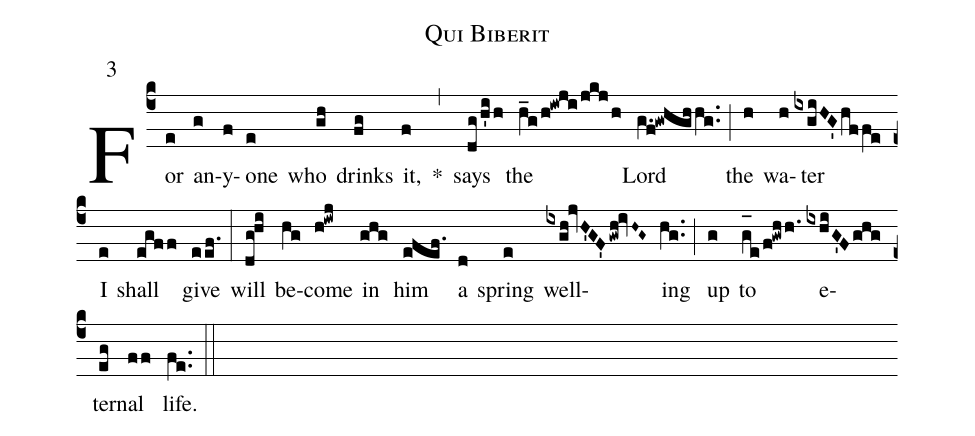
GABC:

name:Qui Biberit;
mode:3;
%%
(c4) For(e) an(g)y(f)one(e) who(gh) drinks(fg) it,(f) *(,) says(dg/h'i/h) the(h_g/h!iwji/jkjh) Lord(g.f!gwhghhg..) (;) the(h) wa(h)ter(ixgiHG'hffe) I(e) shall(egff) give(eef.) (:) will(dg!hi) be(hg)come(h!iwj) in(ghg) him(efef.) a(d) spring(e) well(ixgh!jvH'GF'gwh!ivH~G~)ing(hg..) (;) up(g) to(g_[oh:h]e/f!gwhh.) e(ixhiG'Fghg)ter(eg)nal(ff) life.(fe..) (::)
